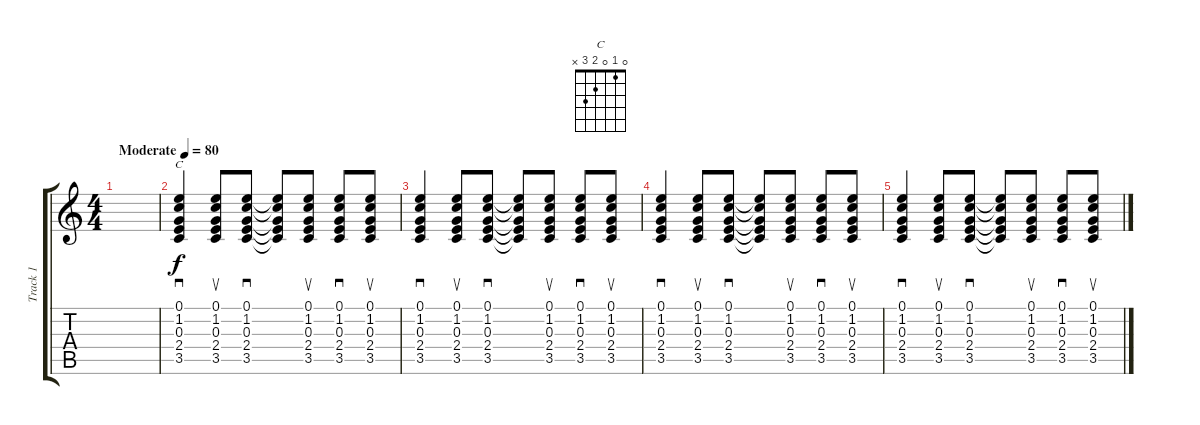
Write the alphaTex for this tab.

\track ("Track 1" "Track 1") {instrument acousticguitarsteel}
\staff {score tabs}
\tuning (E4 B3 G3 D3 A2 E2) {hide}
\chord ("C" 0 1 0 2 3 x)
\ts (4 4)
\tempo (80 "Moderate")
\clef g2
\ks c
|
(0.1 1.2 0.3 2.4 3.5).4{sd ch "C"} (0.1 1.2 0.3 2.4 3.5).8{su} (0.1 1.2 0.3 2.4 3.5).8{sd} (0.1{t} 1.2{t} 0.3{t} 2.4{t} 3.5{t}).8 (0.1 1.2 0.3 2.4 3.5).8{su} (0.1 1.2 0.3 2.4 3.5).8{sd} (0.1 1.2 0.3 2.4 3.5).8{su} |
(0.1 1.2 0.3 2.4 3.5).4{sd} (0.1 1.2 0.3 2.4 3.5).8{su} (0.1 1.2 0.3 2.4 3.5).8{sd} (0.1{t} 1.2{t} 0.3{t} 2.4{t} 3.5{t}).8 (0.1 1.2 0.3 2.4 3.5).8{su} (0.1 1.2 0.3 2.4 3.5).8{sd} (0.1 1.2 0.3 2.4 3.5).8{su} |
(0.1 1.2 0.3 2.4 3.5).4{sd} (0.1 1.2 0.3 2.4 3.5).8{su} (0.1 1.2 0.3 2.4 3.5).8{sd} (0.1{t} 1.2{t} 0.3{t} 2.4{t} 3.5{t}).8 (0.1 1.2 0.3 2.4 3.5).8{su} (0.1 1.2 0.3 2.4 3.5).8{sd} (0.1 1.2 0.3 2.4 3.5).8{su} |
(0.1 1.2 0.3 2.4 3.5).4{sd} (0.1 1.2 0.3 2.4 3.5).8{su} (0.1 1.2 0.3 2.4 3.5).8{sd} (0.1{t} 1.2{t} 0.3{t} 2.4{t} 3.5{t}).8 (0.1 1.2 0.3 2.4 3.5).8{su} (0.1 1.2 0.3 2.4 3.5).8{sd} (0.1 1.2 0.3 2.4 3.5).8{su}
